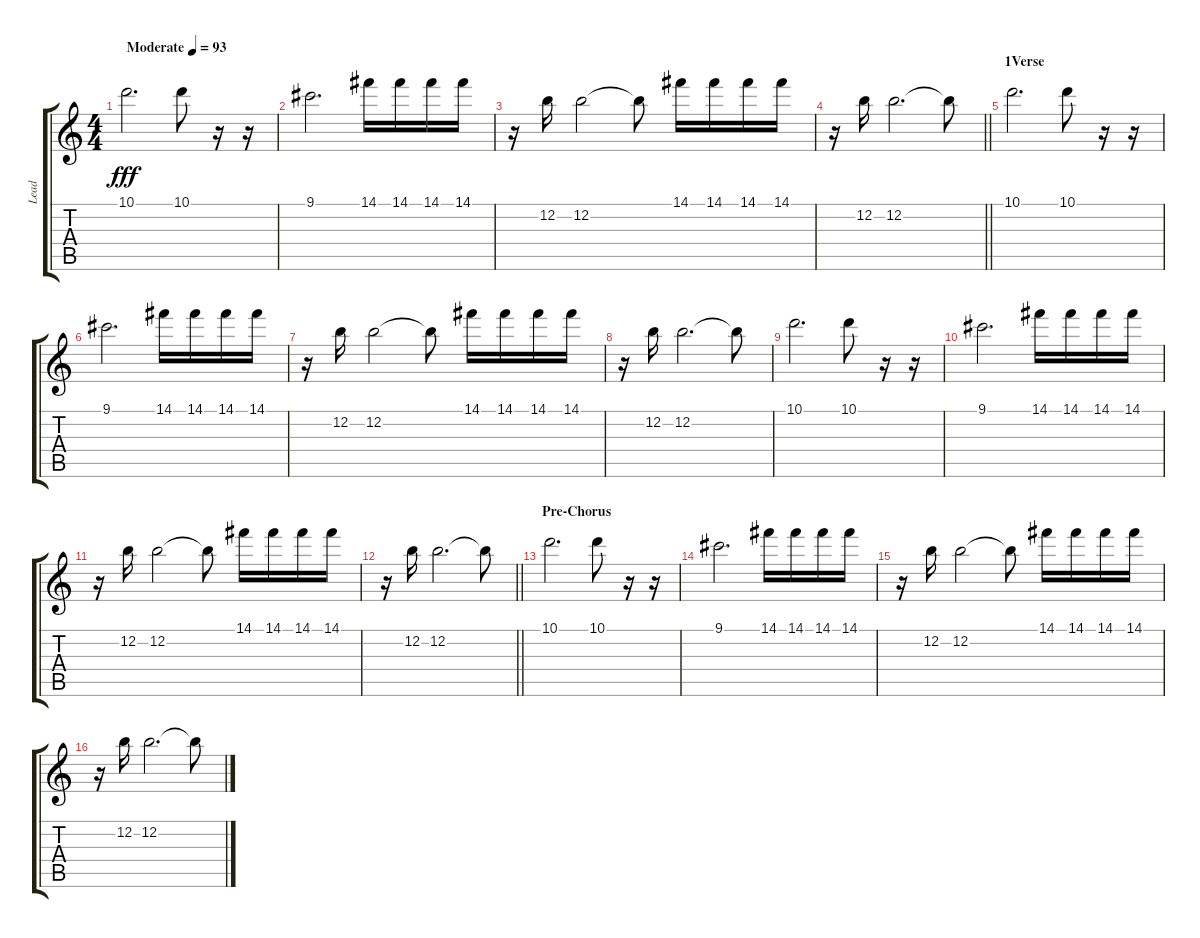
\track ("Lead" "Lead") {instrument distortionguitar}
\staff {score tabs}
\tuning (E4 B3 G3 D3 A2 E2) {hide}
\ts (4 4)
\tempo (93 "Moderate")
\clef g2
\ks c
10.1.2{d dy fff instrument electricguitarclean} 10.1.8 r.16 r.16 |
9.1.2{d} 14.1.16 14.1.16 14.1.16 14.1.16 |
r.16 12.2.16 12.2.2 12.2{t}.8 14.1.16 14.1.16 14.1.16 14.1.16 |
\barLineRight lightlight
r.16 12.2.16 12.2.2{d} 12.2{t}.8 |
\section ("" "1Verse")
10.1.2{d} 10.1.8 r.16 r.16 |
9.1.2{d} 14.1.16 14.1.16 14.1.16 14.1.16 |
r.16 12.2.16 12.2.2 12.2{t}.8 14.1.16 14.1.16 14.1.16 14.1.16 |
r.16 12.2.16 12.2.2{d} 12.2{t}.8 |
10.1.2{d} 10.1.8 r.16 r.16 |
9.1.2{d} 14.1.16 14.1.16 14.1.16 14.1.16 |
r.16 12.2.16 12.2.2 12.2{t}.8 14.1.16 14.1.16 14.1.16 14.1.16 |
\barLineRight lightlight
r.16 12.2.16 12.2.2{d} 12.2{t}.8 |
\section ("" "Pre-Chorus")
10.1.2{d} 10.1.8 r.16 r.16 |
9.1.2{d} 14.1.16 14.1.16 14.1.16 14.1.16 |
r.16 12.2.16 12.2.2 12.2{t}.8 14.1.16 14.1.16 14.1.16 14.1.16 |
r.16 12.2.16 12.2.2{d} 12.2{t}.8
